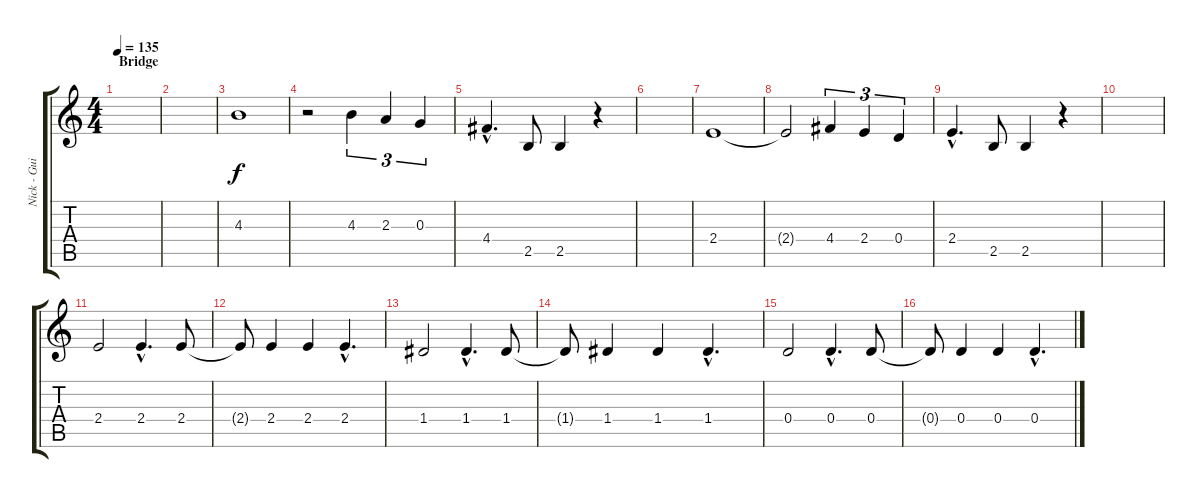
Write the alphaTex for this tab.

\track ("Nick - Guitar" "Nick - Gui") {instrument overdrivenguitar}
\staff {score tabs}
\tuning (E4 B3 G3 D3 A2 E2) {hide}
\ts (4 4)
\section ("" "Bridge")
\tempo 135
\clef g2
\ks c
|
|
4.3.1 |
r.2 4.3.4{tu (3 2)} 2.3.4{tu (3 2)} 0.3.4{tu (3 2)} |
4.4{hac}.4{d} 2.5.8 2.5.4 r.4 |
|
2.4.1 |
2.4{t}.2 4.4.4{tu (3 2)} 2.4.4{tu (3 2)} 0.4.4{tu (3 2)} |
2.4{hac}.4{d} 2.5.8 2.5.4 r.4 |
|
2.4.2 2.4{hac}.4{d} 2.4.8 |
2.4{t}.8 2.4.4 2.4.4 2.4{hac}.4{d} |
1.4.2 1.4{hac}.4{d} 1.4.8 |
1.4{t}.8 1.4.4 1.4.4 1.4{hac}.4{d} |
0.4.2 0.4{hac}.4{d} 0.4.8 |
0.4{t}.8 0.4.4 0.4.4 0.4{hac}.4{d}
